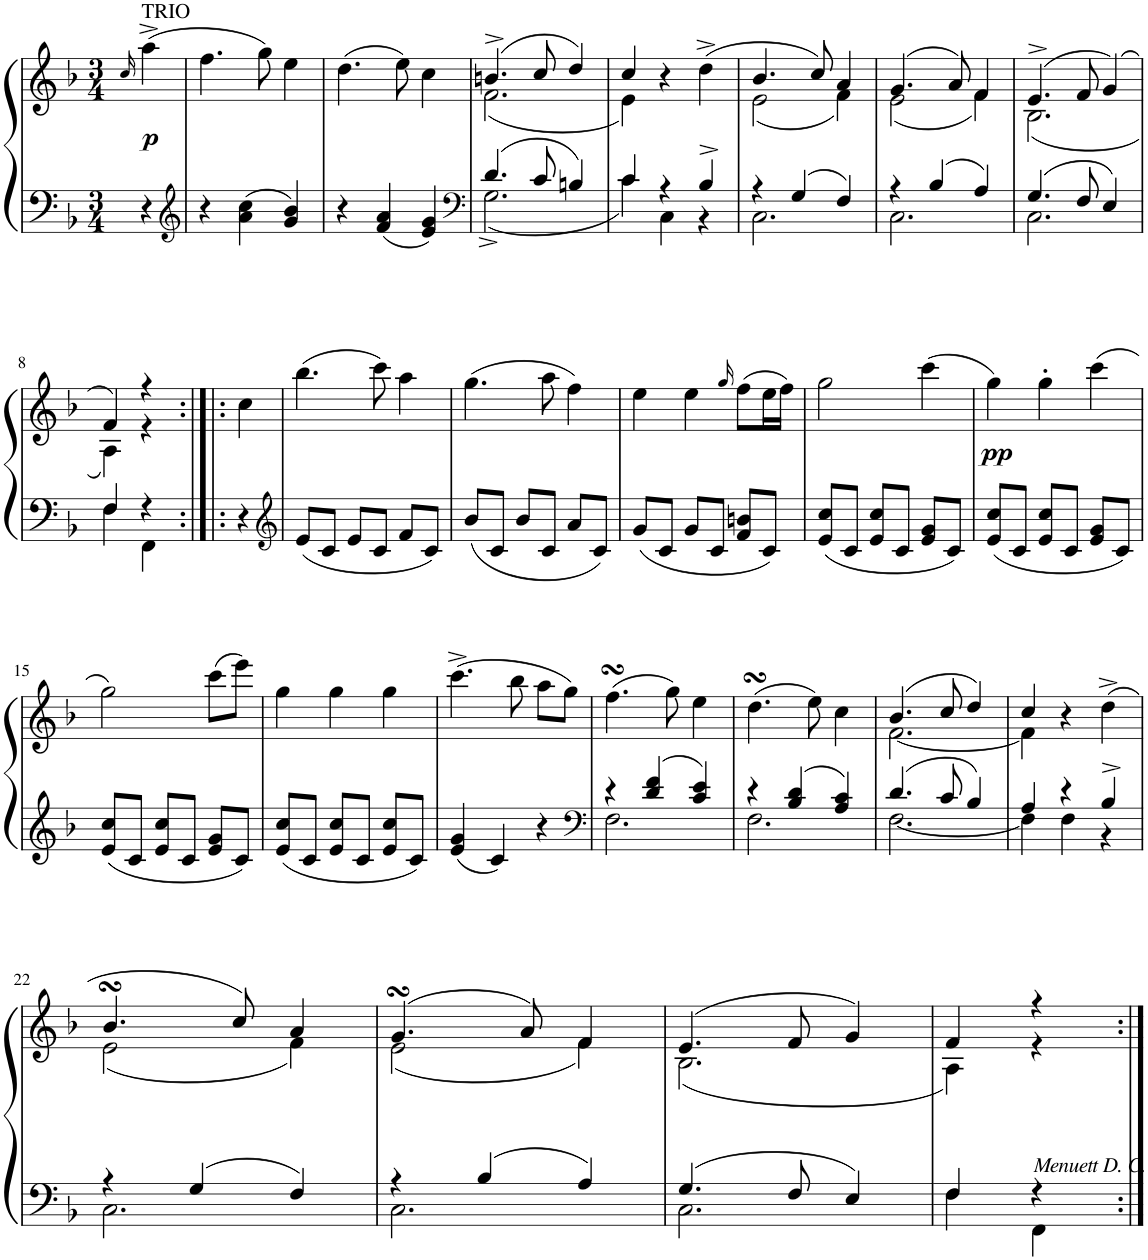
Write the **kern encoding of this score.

**kern	**kern	**dynam
*part1	*part1	*part1
*staff2	*staff1	*staff1/2
*I"Piano	*	*
*I'Pno.	*	*
*clefF4	*clefG2	*
*k[b-]	*k[b-]	*
*M3/4	*M3/4	*
=	=	=
.	16qcc/	.
!	!LO:TX:a:t=TRIO	!
!	!	!LO:DY:b
4r	(4aa^\	p
=1	=1	=1
*clefG2	*	*
4r	4.ff\	.
4a\ 4cc\	.	.
.	8gg\)	.
4g/ 4b-/	4ee\	.
=2	=2	=2
4r	(4.dd\	.
4f/ 4a/	.	.
.	8ee\)	.
4e/ 4g/	4cc\	.
=3	=3	=3
*clefF4	*	*
*^	*^	*
4.d/	2.G^\	(4.bn^/	(2.f\	.
8c/	.	8cc/	.	.
4Bn/	.	4dd/)	.	.
=4	=4	=4	=4	=4
4c/	4c\	4cc/	4e\)	.
4r	4C\	4r	2ryy	.
4B-^/	4r	(4dd^\	.	.
=5	=5	=5	=5	=5
4r	2.C\	4.b-/	(2e\	.
4G/	.	.	.	.
.	.	8cc/)	.	.
4F/	.	4a/	4f\)	.
=6	=6	=6	=6	=6
4r	2.C\	(4.g/	(2e\	.
4B-/	.	.	.	.
.	.	8a/)	.	.
4A/	.	4f/	4f\)	.
=7	=7	=7	=7	=7
4.G/	2.C\	(4.e^/	(2.B-\	.
8F/	.	8f/	.	.
4E/	.	(4g/)	.	.
!!LO:LB:g=z	!!
=8	=8	=8	=8	=8
4F/	4F\	4f/)	4A\)	.
4r	4FF\	4r	4r	.
*v	*v	*	*	*
*	*v	*v	*
=9:|!|:	=9:|!|:	=9:|!|:
4r	4cc\	.
=10	=10	=10
*clefG2	*	*
8e/L	(4.bb-\	.
8c/J	.	.
8e/L	.	.
8c/J	8ccc\)	.
8f/L	4aa\	.
8c/J	.	.
=11	=11	=11
8b-/L	(4.gg\	.
8c/J	.	.
8b-/L	.	.
8c/J	8aa\	.
8a/L	4ff\)	.
8c/J	.	.
=12	=12	=12
8g/L	4ee\	.
8c/J	.	.
8g/L	4ee\	.
8c/J	.	.
.	16qgg/	.
8f/ 8bn/L	(8ff\L	.
8c/J	16ee\L	.
.	16ff\JJ)	.
=13	=13	=13
8e/ 8cc/L	2gg\	.
8c/J	.	.
8e/ 8cc/L	.	.
8c/J	.	.
8e/ 8g/L	(4ccc\	.
8c/J	.	.
=14	=14	=14
!	!	!LO:DY:b
8e/ 8cc/L	4gg\)	pp
8c/J	.	.
8e/ 8cc/L	4gg'\	.
8c/J	.	.
8e/ 8g/L	(4ccc\	.
8c/J	.	.
!!LO:LB:g=z
=15	=15	=15
8e/ 8cc/L	2gg\)	.
8c/J	.	.
8e/ 8cc/L	.	.
8c/J	.	.
8e/ 8g/L	(8ccc\L	.
8c/J	8eee\J)	.
=16	=16	=16
8e/ 8cc/L	4gg\	.
8c/J	.	.
8e/ 8cc/L	4gg\	.
8c/J	.	.
8e/ 8cc/L	4gg\	.
8c/J	.	.
=17	=17	=17
4e/ 4g/	(4.ccc^\	.
4c/	.	.
.	8bb-\	.
4r	8aa\L	.
.	8gg\J)	.
=18	=18	=18
*clefF4	*	*
*^	*	*
4r	2.F\	(4.ffsSSs\	.
4d/ 4f/	.	.	.
.	.	8gg\)	.
4c/ 4e/	.	4ee\	.
=19	=19	=19	=19
4r	2.F\	(4.ddsSSS\	.
4B-/ 4d/	.	.	.
.	.	8ee\)	.
4A/ 4c/	.	4cc\	.
=20	=20	=20	=20
*	*	*^	*
4.d/	[2.F\	(4.b-/	[2.f\	.
8c/	.	8cc/	.	.
4B-/	.	4dd/)	.	.
=21	=21	=21	=21	=21
4A/	4F\]	4cc/	4f\]	.
4r	4F\	4r	2ryy	.
4B-^/	4r	(4dd^\	.	.
!!LO:LB:g=z	!!
=22	=22	=22	=22	=22
4r	2.C\	4.b-sSSs/	(2e\	.
4G/	.	.	.	.
.	.	8cc/)	.	.
4F/	.	4a/	4f\)	.
=23	=23	=23	=23	=23
4r	2.C\	(4.gsSSS/	(2e\	.
4B-/	.	.	.	.
.	.	8a/)	.	.
4A/	.	4f/	4f\)	.
=24	=24	=24	=24	=24
4.G/	2.C\	(4.e/	(2.B-\	.
8F/	.	8f/	.	.
4E/	.	4g/)	.	.
=25	=25	=25	=25	=25
4F/	4F\	4f/	4A\)	.
!	!	!LO:TX:b:i:t=Menuett D. C.	!	!
4r	4FF\	4r	4r	.
*v	*v	*	*	*
*	*v	*v	*
=:|!	=:|!	=:|!
*-	*-	*-
